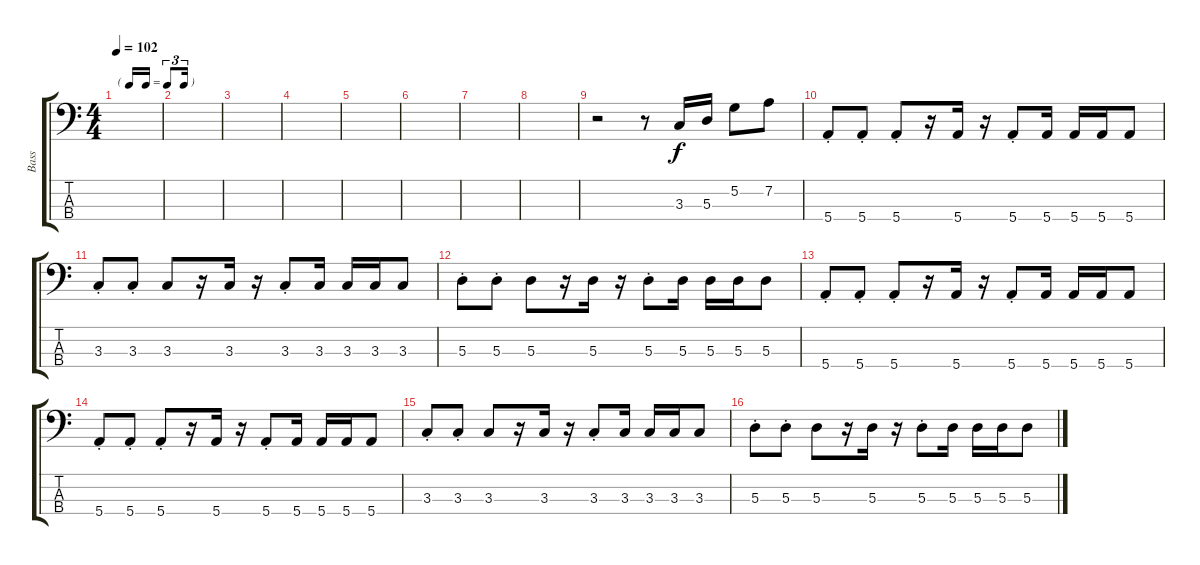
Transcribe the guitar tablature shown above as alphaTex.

\track ("Bass" "Bass") {instrument electricbassfinger}
\staff {score tabs}
\tuning (G2 D2 A1 E1) {hide}
\ts (4 4)
\tf triplet16th
\tempo 102
\clef f4
\ks c
|
|
|
|
|
|
|
|
r.2 r.8 3.3.16 5.3.16 5.2.8 7.2.8 |
5.4{st}.8 5.4{st}.8 5.4{st}.8 r.16 5.4.16 r.16 5.4{st}.8 5.4.16 5.4.16 5.4.16 5.4.8 |
3.3{st}.8 3.3{st}.8 3.3.8 r.16 3.3.16 r.16 3.3{st}.8 3.3.16 3.3.16 3.3.16 3.3.8 |
5.3{st}.8 5.3{st}.8 5.3.8 r.16 5.3.16 r.16 5.3{st}.8 5.3.16 5.3.16 5.3.16 5.3.8 |
5.4{st}.8 5.4{st}.8 5.4{st}.8 r.16 5.4.16 r.16 5.4{st}.8 5.4.16 5.4.16 5.4.16 5.4.8 |
5.4{st}.8 5.4{st}.8 5.4{st}.8 r.16 5.4.16 r.16 5.4{st}.8 5.4.16 5.4.16 5.4.16 5.4.8 |
3.3{st}.8 3.3{st}.8 3.3.8 r.16 3.3.16 r.16 3.3{st}.8 3.3.16 3.3.16 3.3.16 3.3.8 |
5.3{st}.8 5.3{st}.8 5.3.8 r.16 5.3.16 r.16 5.3{st}.8 5.3.16 5.3.16 5.3.16 5.3.8
